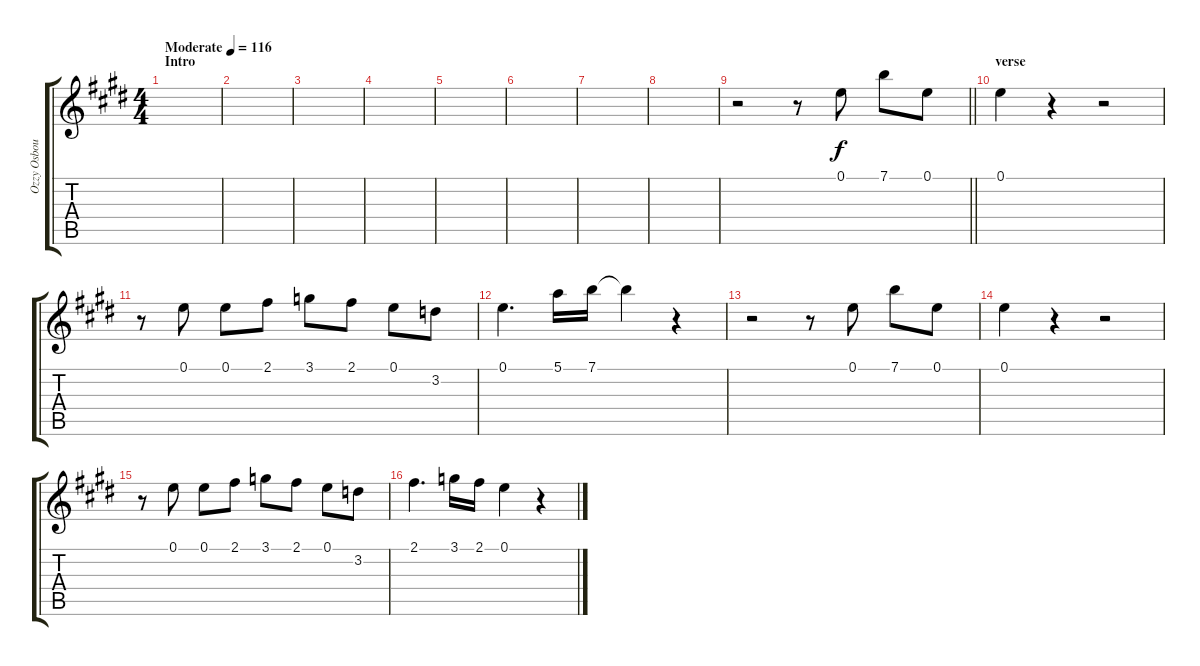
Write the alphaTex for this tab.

\track ("Ozzy Osbourne" "Ozzy Osbou") {instrument acousticguitarsteel}
\staff {score tabs}
\tuning (E4 B3 G3 D3 A2 E2) {hide}
\ts (4 4)
\section ("" "Intro")
\tempo (116 "Moderate")
\clef g2
\ks e
|
|
|
|
|
|
|
|
\barLineRight lightlight
r.2 r.8 0.1.8 7.1.8 0.1.8 |
\section ("" "verse")
0.1.4 r.4 r.2 |
r.8 0.1.8 0.1.8 2.1.8 3.1.8 2.1.8 0.1.8 3.2.8 |
0.1.4{d} 5.1.16 7.1.16 7.1{t}.4 r.4 |
r.2 r.8 0.1.8 7.1.8 0.1.8 |
0.1.4 r.4 r.2 |
r.8 0.1.8 0.1.8 2.1.8 3.1.8 2.1.8 0.1.8 3.2.8 |
2.1.4{d} 3.1.16 2.1.16 0.1.4 r.4
